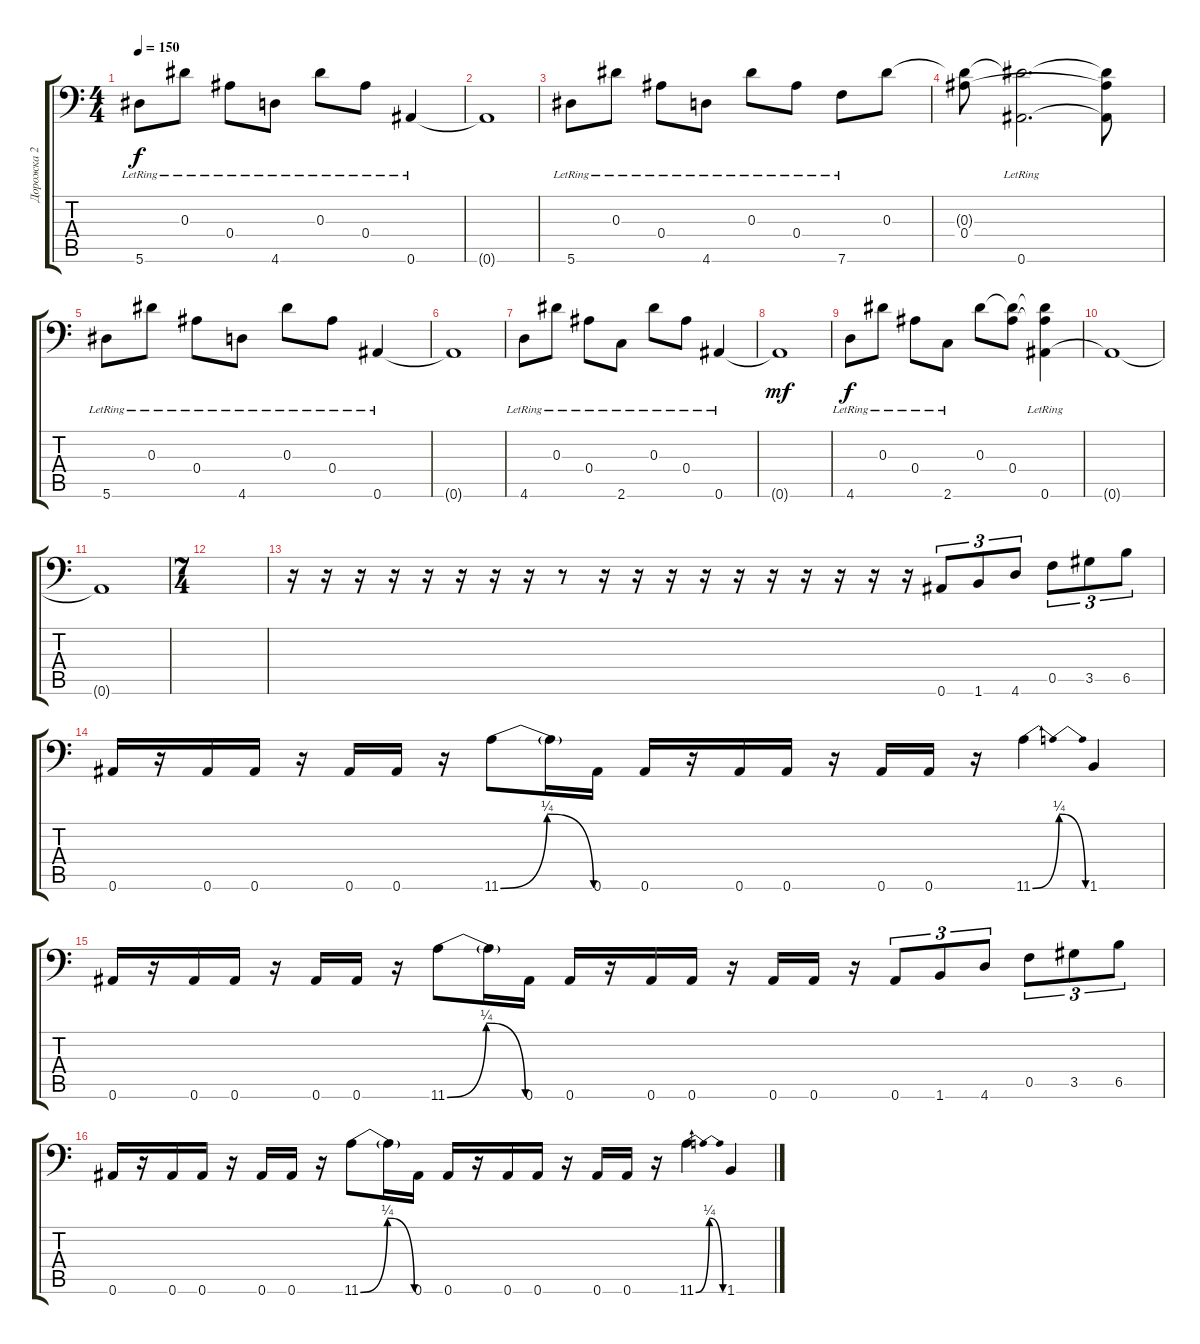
\track ("Дорожка 2" "Дорожка 2") {instrument overdrivenguitar}
\staff {score tabs}
\tuning (C4 G3 Eb3 Bb2 F2 Bb1) {hide}
\ts (4 4)
\tempo 150
\clef f4
\ks c
5.6{lr}.8{dy f} 0.3{lr}.8 0.4{lr}.8 4.6{lr}.8 0.3{lr}.8 0.4{lr}.8 0.6{lr}.4 |
0.6{t}.1 |
5.6{lr}.8 0.3{lr}.8 0.4{lr}.8 4.6{lr}.8 0.3{lr}.8 0.4{lr}.8 7.6{lr}.8 0.3.8 |
(0.3{t} 0.4).8 (0.3{t} 0.6{lr}).2{d} (0.3{t} 0.4{t} 0.6{t}).8 |
5.6{lr}.8 0.3{lr}.8 0.4{lr}.8 4.6{lr}.8 0.3{lr}.8 0.4{lr}.8 0.6{lr}.4 |
0.6{t}.1 |
4.6{lr}.8 0.3{lr}.8 0.4{lr}.8 2.6{lr}.8 0.3{lr}.8 0.4{lr}.8 0.6{lr}.4 |
0.6{t}.1{dy mf} |
4.6{lr}.8{dy f} 0.3{lr}.8 0.4{lr}.8 2.6{lr}.8 0.3.8 (0.3{t} 0.4).8 (0.3{t} 0.4{t} 0.6{lr}).4 |
0.6{t}.1 |
0.6{t}.1 |
\ts (7 4)
|
r.16 r.16 r.16 r.16 r.16 r.16 r.16 r.16 r.8 r.16 r.16 r.16 r.16 r.16 r.16 r.16 r.16 r.16 r.16 0.6.8{tu (3 2)} 1.6.8{tu (3 2)} 4.6.8{tu (3 2)} 0.5.8{tu (3 2)} 3.5.8{tu (3 2)} 6.5.8{tu (3 2)} |
0.6.16 r.16 0.6.16 0.6.16 r.16 0.6.16 0.6.16 r.16 11.6{be (bendrelease 0 0 35 1 35 1 60 0)}.8 11.6{t}.16 0.6.16 0.6.16 r.16 0.6.16 0.6.16 r.16 0.6.16 0.6.16 r.16 11.6{be (bendrelease 0 0 32 1 32 1 60 0)}.4 1.6.4 |
0.6.16 r.16 0.6.16 0.6.16 r.16 0.6.16 0.6.16 r.16 11.6{be (bendrelease 0 0 35 1 35 1 60 0)}.8 11.6{t}.16 0.6.16 0.6.16 r.16 0.6.16 0.6.16 r.16 0.6.16 0.6.16 r.16 0.6.8{tu (3 2)} 1.6.8{tu (3 2)} 4.6.8{tu (3 2)} 0.5.8{tu (3 2)} 3.5.8{tu (3 2)} 6.5.8{tu (3 2)} |
0.6.16 r.16 0.6.16 0.6.16 r.16 0.6.16 0.6.16 r.16 11.6{be (bendrelease 0 0 35 1 35 1 60 0)}.8 11.6{t}.16 0.6.16 0.6.16 r.16 0.6.16 0.6.16 r.16 0.6.16 0.6.16 r.16 11.6{be (bendrelease 0 0 32 1 32 1 60 0)}.4 1.6.4
